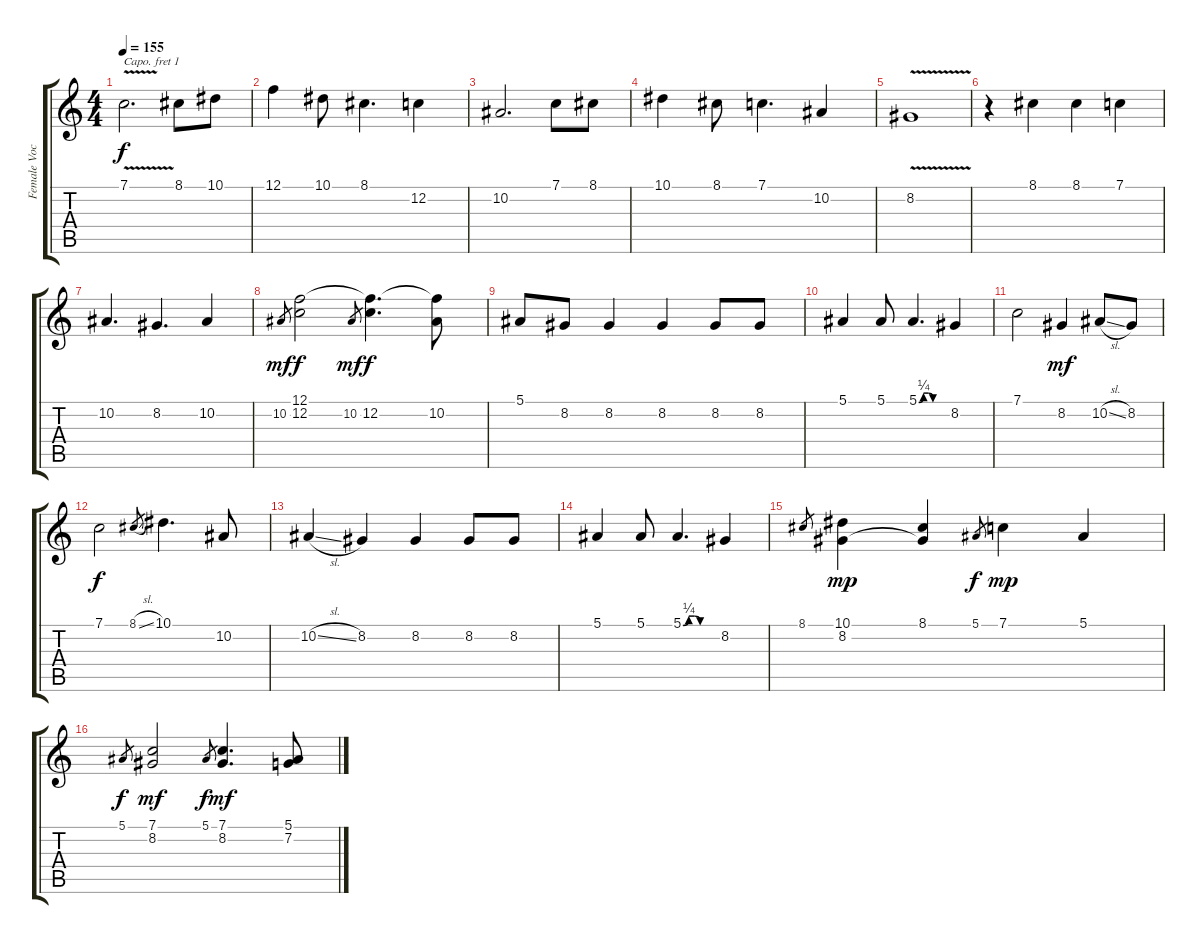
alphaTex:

\track ("Female Vocals" "Female Voc") {instrument flute}
\staff {score tabs}
\capo 1
\tuning (E4 B3 G3 D3 A2 E2) {hide}
\ts (4 4)
\tempo 155
\clef g2
\ks c
7.1{v}.2{d dy f} 8.1.8 10.1.8 |
12.1.4 10.1.8 8.1.4{d} 12.2.4 |
10.2.2{d} 7.1.8 8.1.8 |
10.1.4 8.1.8 7.1.4{d} 10.2.4 |
8.2{v}.1 |
r.4 8.1.4 8.1.4 7.1.4 |
10.2.4{d} 8.2.4{d} 10.2.4 |
10.2.8{gr dy mf} (12.1 12.2).2{dy f} 10.2.8{gr dy mf} (12.1{t} 12.2).4{d dy f} (12.1{t} 10.2).8 |
5.1.8 8.2.8 8.2.4 8.2.4 8.2.8 8.2.8 |
5.1.4 5.1.8 5.1{be (custom 0 0 10 1 20 1 30 0 60 0)}.4{d} 8.2.4 |
7.1.2 8.2.4{dy mf} 10.2{sl}.8 8.2.8 |
7.1.2{dy f} 8.1{sl}.8{gr} 10.1.4{d} 10.2.8 |
10.2{sl}.4 8.2.4 8.2.4 8.2.8 8.2.8 |
5.1.4 5.1.8 5.1{be (custom 0 0 10 1 20 1 30 0 60 0)}.4{d} 8.2.4 |
8.1.8{gr} (10.1 8.2).4{dy mp} (8.1 8.2{t}).4 5.1.8{gr dy f} 7.1.4{dy mp} 5.1.4 |
5.1.8{gr dy f} (7.1 8.2).2{dy mf} 5.1.8{gr dy f} (7.1 8.2).4{d dy mf} (5.1 7.2).8
